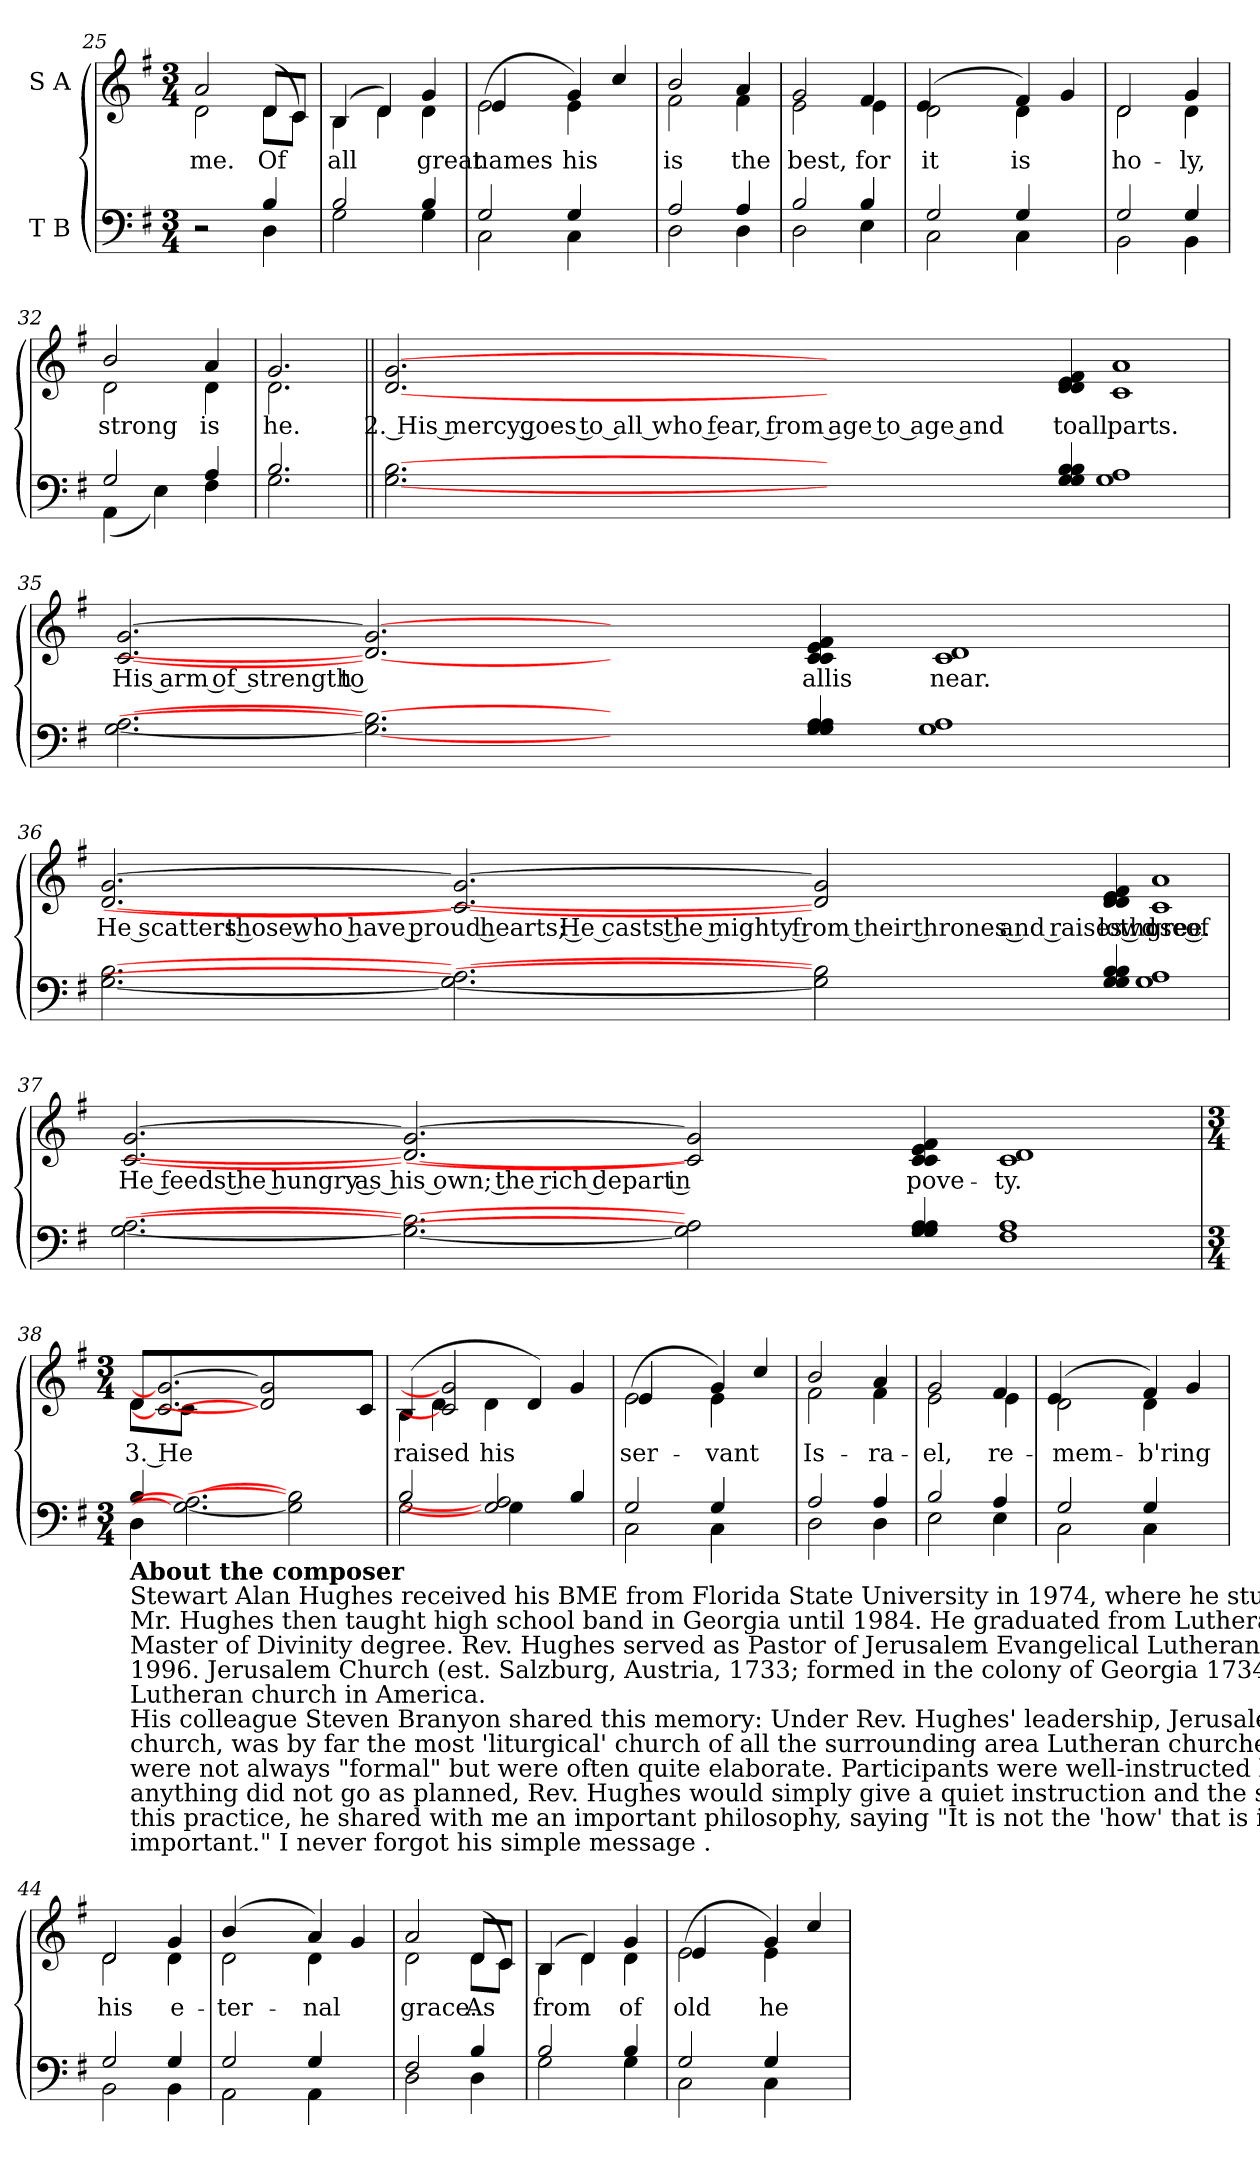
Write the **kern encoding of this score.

**kern	**kern	**text
*part2	*part1	*part1
*staff2	*staff1	*staff1
*I"T  B	*I"S  A	*
*clefF4	*clefG2	*
*k[f#]	*k[f#]	*
*G:	*G:	*
*M3/4	*M3/4	*
=25	=25	=25
*^	*^	*
!	!	!	!	!LO:LY:b:cj
2r	2ryy	2a/	2d\	me.
!	!	!	!	!LO:LY:b:cj
4B/	4D\	(<8d/L	8d\L	Of
!	!	!	!	!LO:LY:b:cj
.	.	8c/J	8c\J)	.
!!LO:LB:g=z	!!
=26	=26	=26	=26	=26
!	!	!	!	!LO:LY:b:cj
2B/	2G\	(<4B/	4B\	all
!	!	!	!	!LO:LY:b:cj
.	.	4d/)	4d\	.
!	!	!	!	!LO:LY:b:cj
4B/	4G\	4g/	4d\	great
=27	=27	=27	=27	=27
!	!	!	!	!LO:LY:b:cj
2G/	2C\	(>2e\	4e/	names
.	.	.	4ryy	.
!	!	!	!	!LO:LY:b:cj
!	!	!	!	!LO:LY:b:cj
4G/	4C\	4g/)	4e\	his
4ryy	4ryy	4cc/	4ryy	.
=28	=28	=28	=28	=28
!	!	!	!	!LO:LY:b:cj
2A/	2D\	2b/	2f#\	is
!	!	!	!	!LO:LY:b:cj
4A/	4D\	4a/	4f#\	the
=29	=29	=29	=29	=29
!	!	!	!	!LO:LY:b:cj
2B/	2D\	2g/	2e\	best,
!	!	!	!	!LO:LY:b:cj
4B/	4E\	4f#/	4e\	for
=30	=30	=30	=30	=30
!	!	!	!	!LO:LY:b:cj
2G/	2C\	2d\	(>4e/	it
.	.	.	4ryy	.
!	!	!	!	!LO:LY:b:cj
!	!	!	!	!LO:LY:b:cj
4G/	4C\	4f#/)	4d\	is
4ryy	4ryy	4g/	4ryy	.
=31	=31	=31	=31	=31
!	!	!	!	!LO:LY:b:cj
2G/	2BB\	2d/	2d\	ho-
!	!	!	!	!LO:LY:b:cj
4G/	4BB\	4g/	4d\	-ly,
=32	=32	=32	=32	=32
!	!	!	!	!LO:LY:b:cj
2G/	(<4AA\	2b/	2d\	strong
.	4E\)	.	.	.
!	!	!	!	!LO:LY:b:cj
4A/	4F#\	4a/	4d\	is
=33	=33	=33	=33	=33
!	!	!	!	!LO:LY:b:cj
2.B/	2.G\	2.g/	2.d\	he.
!!LO:PB:g=z
=34||	=34||	=34||	=34||	=34||
!	!	!	!	!LO:LY:b:cj
*v	*v	*	*	*
*	*v	*v	*
[2.B [2.G	[2.g [2.d	2. His mercy goes to all who fear, from age to age and
4ryy	4ryy	.
!	!	!LO:LY:b:cj
4B/ 4B/ 4G/ 4G/	4f#/ 4e/ 4d/ 4d/	toall
!	!	!LO:LY:b:cj
1A 1G	1a 1c	parts.
!!LO:LB:g=z
=35	=35	=35
!	!	!LO:LY:b:cj
[2.A [2.G	[2.g [2.c	His arm of strength to
2.B_ 2.G_	2.g_ 2.d_	.
2ryy	2ryy	.
!	!	!LO:LY:b:cj
4A/ 4A/ 4G/ 4G/	4f#/ 4e/ 4c/ 4c/	allis
!	!	!LO:LY:b:cj
1A 1G	1d 1c	near.
!!LO:LB:g=z
=36	=36	=36
!	!	!LO:LY:b:cj
[2.B [2.G	[2.g [2.d	He scatters those who have proud hearts; He casts the mighty from their thrones and raises those of
2.A_ 2.G_	2.g_ 2.c_	.
2B] 2G]	2g] 2d]	.
!	!	!LO:LY:b:cj
4B/ 4B/ 4G/ 4G/	4f#/ 4e/ 4d/ 4d/	lowd
!	!	!LO:LY:b:cj
1A 1G	1a 1c	gree.
!!LO:LB:g=z
=37	=37	=37
!	!	!LO:LY:b:cj
[2.A [2.G	[2.g [2.c	He feeds the hungry as his own; the rich depart in
2.B_ 2.G_	2.g_ 2.d_	.
2A] 2G]	2g] 2c]	.
!	!	!LO:LY:b:cj
4A/ 4A/ 4G/ 4G/	4f#/ 4e/ 4c/ 4c/	pove-
!	!	!LO:LY:b:cj
1A 1F#	1d 1c	-ty.
!!LO:PB:g=z
=38	=38	=38
*M3/4	*M3/4	*
*^	*^	*
!LO:TX:b:B:t=About the composer	!	!	!	!
!LO:TX:b:t=Stewart Alan Hughes received his BME from Florida State University in 1974, where he studied conducting with Dr. Joseph Flummerfelt.	!	!	!	!
!LO:TX:b:t=Mr. Hughes then taught high school band in Georgia until 1984. He graduated from LutheranTheological Seminary in 1988, earning	!	!	!	!
!LO:TX:b:t=Master of Divinity degree. Rev. Hughes served as Pastor of Jerusalem Evangelical Lutheran Church at historic Ebenezer, GA from 1988	!	!	!	!
!LO:TX:b:t=1996. Jerusalem Church (est. Salzburg, Austria, 1733; formed in the colony of Georgia 1734) is the oldest continuously worshipping	!	!	!	!
!LO:TX:b:t=Lutheran church in America.	!	!	!	!
!LO:TX:b:t=His colleague Steven Branyon shared this memory&colon; Under Rev. Hughes' leadership, JerusalemChurch, while remaining a small 'country'	!	!	!	!
!LO:TX:b:t=church, was by far the most 'liturgical' church of all the surrounding area Lutheran churches during these years. These well-planned liturgies	!	!	!	!
!LO:TX:b:t=were not always "formal" but were often quite elaborate. Participants were well-instructed beforehand, but if there were anyconfusion	!	!	!	!
!LO:TX:b:t=anything did not go as planned, Rev. Hughes would simply give a quiet instruction and the service would continue. Once when I questioned	!	!	!	!
!LO:TX:b:t=this practice, he shared with me an important philosophy, saying "It is not the 'how' that is important, but it is the 'why' that is so very	!	!	!	!
!LO:TX:b:t=important." I never forgot his simple message .	!	!	!	!
!	!	!	!	!LO:LY:b:cj
4B/	4D\	8d/L	8d\L	3. He
!	!	!	!	!LO:LY:b:cj
.	.	2.g_ 2.c_	8c\J	.
2.A_ 2.G_	1ryy	.	1ryy	.
.	.	2g] 2d]	.	.
2B] 2G]	.	.	.	.
.	4ryy	.	4ryy	.
.	.	8c/J	.	.
=39	=39	=39	=39	=39
!	!	!	!	!LO:LY:b:cj
2B/	2G\	(<4B/	4B\	raised
!	!	!	!	!LO:LY:b:cj
.	.	2g] 2c]	4d\	.
!	!	!	!	!LO:LY:b:cj
2A] 2G]	4G\	.	4d\	his
.	2ryy	4d/)	2ryy	.
4B/	.	4g/	.	.
=40	=40	=40	=40	=40
!	!	!	!	!LO:LY:b:cj
2G/	2C\	(>2e\	4e/	ser-
.	.	.	4ryy	.
!	!	!	!	!LO:LY:b:cj
!	!	!	!	!LO:LY:b:cj
4G/	4C\	4g/)	4e\	-vant
4ryy	4ryy	4cc/	4ryy	.
=41	=41	=41	=41	=41
!	!	!	!	!LO:LY:b:cj
2A/	2D\	2b/	2f#\	Is-
!	!	!	!	!LO:LY:b:cj
4A/	4D\	4a/	4f#\	-ra-
=42	=42	=42	=42	=42
!	!	!	!	!LO:LY:b:cj
2B/	2E\	2g/	2e\	-el,
!	!	!	!	!LO:LY:b:cj
4A/	4E\	4f#/	4e\	re-
=43	=43	=43	=43	=43
!	!	!	!	!LO:LY:b:cj
2G/	2C\	2d\	(>4e/	-mem-
.	.	.	4ryy	.
!	!	!	!	!LO:LY:b:cj
!	!	!	!	!LO:LY:b:cj
4G/	4C\	4f#/)	4d\	-b'ring
4ryy	4ryy	4g/	4ryy	.
=44	=44	=44	=44	=44
!	!	!	!	!LO:LY:b:cj
2G/	2BB\	2d/	2d\	his
!	!	!	!	!LO:LY:b:cj
4G/	4BB\	4g/	4d\	e-
=45	=45	=45	=45	=45
!	!	!	!	!LO:LY:b:cj
2G/	2AA\	2d\	(>4b/	-ter-
.	.	.	4ryy	.
!	!	!	!	!LO:LY:b:cj
!	!	!	!	!LO:LY:b:cj
4G/	4AA\	4a/)	4d\	-nal
4ryy	4ryy	4g/	4ryy	.
!!LO:LB:g=z	!!
=46	=46	=46	=46	=46
!	!	!	!	!LO:LY:b:cj
2F#/	2D\	2a/	2d\	grace.
!	!	!	!	!LO:LY:b:cj
4B/	4D\	(<8d/L	8d\L	As
!	!	!	!	!LO:LY:b:cj
.	.	8c/J	8c\J)	.
=47	=47	=47	=47	=47
!	!	!	!	!LO:LY:b:cj
2B/	2G\	(<4B/	4B\	from
!	!	!	!	!LO:LY:b:cj
.	.	4d/)	4d\	.
!	!	!	!	!LO:LY:b:cj
4B/	4G\	4g/	4d\	of
=48	=48	=48	=48	=48
!	!	!	!	!LO:LY:b:cj
2G/	2C\	(>2e\	4e/	old
.	.	.	4ryy	.
!	!	!	!	!LO:LY:b:cj
!	!	!	!	!LO:LY:b:cj
4G/	4C\	4g/)	4e\	he
4ryy	4ryy	4cc/	4ryy	.
*v	*v	*	*	*
*	*v	*v	*
=	=	=
*-	*-	*-
